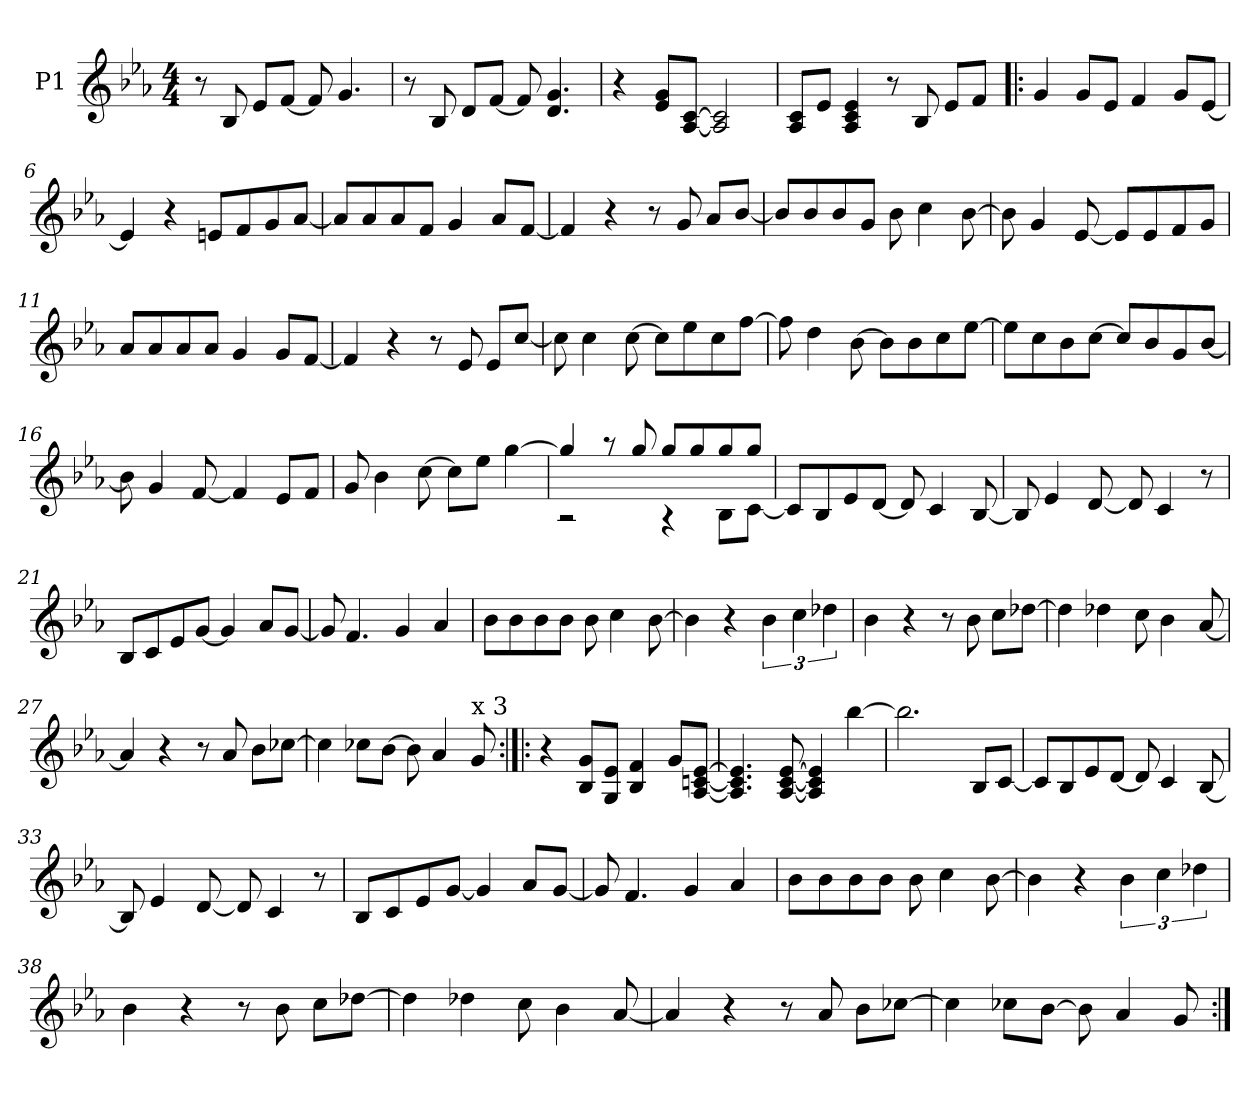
**kern
*part1
*staff1
*I"P1
*clefG2
*k[b-e-a-]
*E-:
*M4/4
*MM112
=1
8r
8B-/
8e-/L
[<8f/J
8f/]
4.g/
=2
8r
8B-/
8d/L
[<8f/J
8f/]
4.d/ 4.g/
=3
4r
8e-/ 8g/L
[<8A-/ [>8c/J
2A-/] 2c/]
=4
8A-/ 8c/L
8e-/J
4A-/ 4c/ 4e-/
8r
8B-/
8e-/L
8f/J
=5!|:
4g/
8g/L
8e-/J
4f/
8g/L
[<8e-/J
!!LO:LB:g=z
=6
4e-/]
4r
8en/L
8f/
8g/
[<8a-/J
=7
8a-/L]
8a-/
8a-/
8f/J
4g/
8a-/L
[<8f/J
=8
4f/]
4r
8r
8g/
8a-/L
[<8b-/J
=9
8b-/L]
8b-/
8b-/
8g/J
8b-\
4cc\
[>8b-\
=10
8b-\]
4g/
[<8e-/
8e-/L]
8e-/
8f/
8g/J
!!LO:LB:g=z
=11
8a-/L
8a-/
8a-/
8a-/J
4g/
8g/L
[<8f/J
=12
4f/]
4r
8r
8e-/
8e-/L
[<8cc/J
=13
8cc\]
4cc\
[>8cc\
8cc\L]
8ee-\
8cc\
[>8ff\J
=14
8ff\]
4dd\
[>8b-\
8b-\L]
8b-\
8cc\
[>8ee-\J
!!LO:LB:g=z
=15
8ee-\L]
8cc\
8b-\
[>8cc\J
8cc/L]
8b-/
8g/
[<8b-/J
=16
8b-\]
4g/
[<8f/
4f/]
8e-/L
8f/J
=17
8g/
4b-\
[>8cc\
8cc\L]
8ee-\J
[>4gg\
=18
*^
4gg/]	2r
8r	.
8gg/	.
8gg/L	4r
8gg/	.
8gg/	8B-\L
8gg/J	[<8c\J
*v	*v
!!LO:LB:g=z
=19
8c/L]
8B-/
8e-/
[<8d/J
8d/]
4c/
[<8B-/
=20
8B-/]
4e-/
[<8d/
8d/]
4c/
8r
=21
8B-/L
8c/
8e-/
[<8g/J
4g/]
8a-/L
[<8g/J
=22
8g/]
4.f/
4g/
4a-/
=23
8b-\L
8b-\
8b-\
8b-\J
8b-\
4cc\
[>8b-\
!!LO:LB:g=z
=24
4b-\]
4r
6b-\
6cc\
6dd-X\
=25
4b-\
4r
8r
8b-\
8cc\L
[>8dd-X\J
=26
4dd-\]
4dd-X\
8cc\
4b-\
[<8a-/
=27
4a-/]
4r
8r
8a-/
8b-\L
[>8cc-X\J
=28
4cc-\]
8cc-X\L
[>8b-\J
8b-\]
4a-/
!LO:TX:a:t=x 3
8g/
!!LO:LB:g=z
=29:|!|:
4r
8B-/ 8g/L
8G/ 8e-/J
4B-/ 4f/
8g/L
[<8A-/ [<8cn/ [>8e-/J
=30
4.A-/] 4.c/] 4.e-/]
[<8A-/ [<8c/ [>8e-/
4A-/] 4c/] 4e-/]
[>4bb-\
=31
2.bb-\]
8B-/L
[<8c/J
=32
8c/L]
8B-/
8e-/
[<8d/J
8d/]
4c/
[<8B-/
=33
8B-/]
4e-/
[<8d/
8d/]
4c/
8r
!!LO:LB:g=z
=34
8B-/L
8c/
8e-/
[<8g/J
4g/]
8a-/L
[<8g/J
=35
8g/]
4.f/
4g/
4a-/
=36
8b-\L
8b-\
8b-\
8b-\J
8b-\
4cc\
[>8b-\
=37
4b-\]
4r
6b-\
6cc\
6dd-X\
!!LO:LB:g=z
=38
4b-\
4r
8r
8b-\
8cc\L
[>8dd-X\J
=39
4dd-\]
4dd-X\
8cc\
4b-\
[<8a-/
=40
4a-/]
4r
8r
8a-/
8b-\L
[>8cc-X\J
=41
4cc-\]
8cc-X\L
[>8b-\J
8b-\]
4a-/
8g/
=:|!
*-
